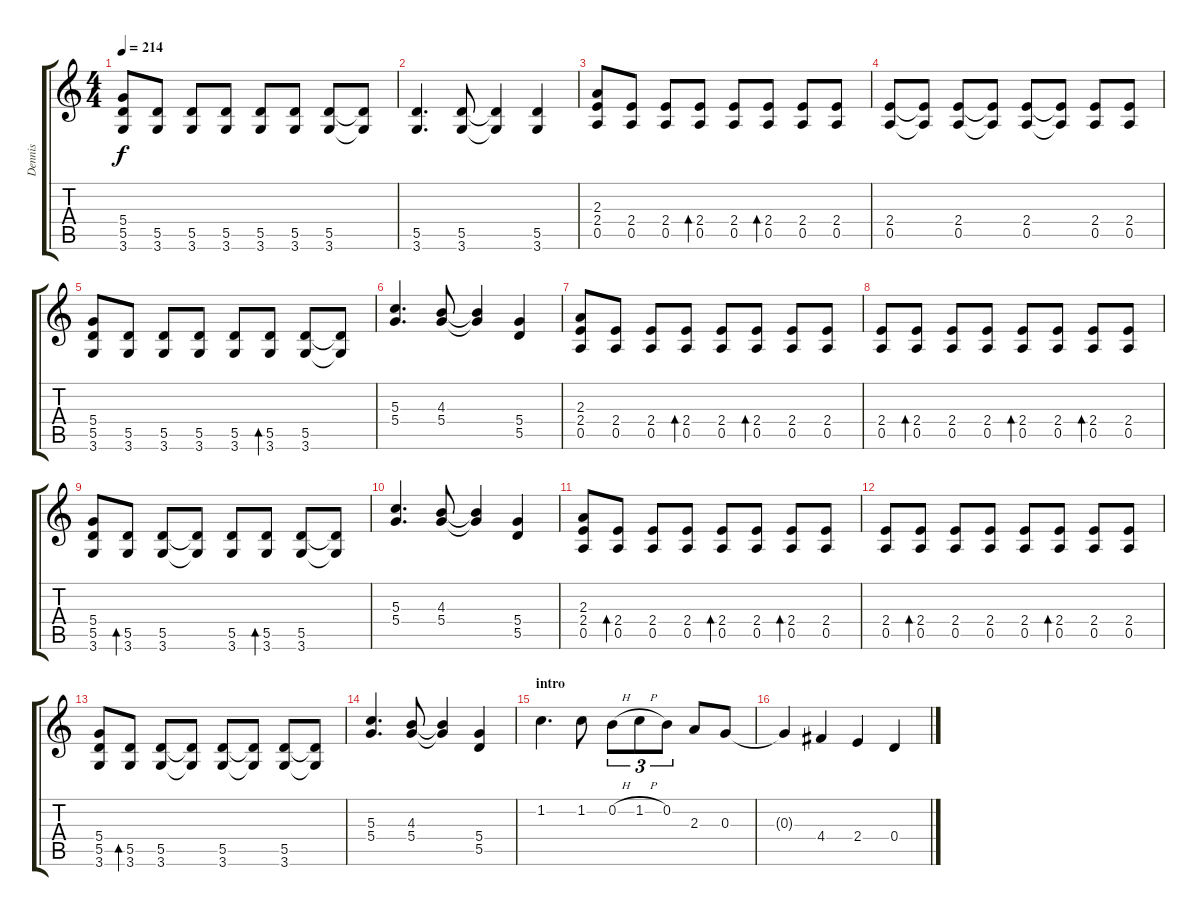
\track ("Dennis" "Dennis") {instrument distortionguitar}
\staff {score tabs}
\tuning (E4 B3 G3 D3 A2 E2) {hide}
\ts (4 4)
\tempo 214
\clef g2
\ks c
(5.4 5.5 3.6).8{dy f} (5.5 3.6).8 (5.5 3.6).8 (5.5 3.6).8 (5.5 3.6).8 (5.5 3.6).8 (5.5 3.6).8 (5.5{t} 3.6{t}).8 |
(5.5 3.6).4{d} (5.5 3.6).8 (5.5{t} 3.6{t}).4 (5.5 3.6).4 |
(2.3 2.4 0.5).8 (2.4 0.5).8 (2.4 0.5).8 (2.4 0.5).8{bd 240} (2.4 0.5).8 (2.4 0.5).8{bd 240} (2.4 0.5).8 (2.4 0.5).8 |
(2.4 0.5).8 (2.4{t} 0.5{t}).8 (2.4 0.5).8 (2.4{t} 0.5{t}).8 (2.4 0.5).8 (2.4{t} 0.5{t}).8 (2.4 0.5).8 (2.4 0.5).8 |
(5.4 5.5 3.6).8 (5.5 3.6).8 (5.5 3.6).8 (5.5 3.6).8 (5.5 3.6).8 (5.5 3.6).8{bd 240} (5.5 3.6).8 (5.5{t} 3.6{t}).8 |
(5.3 5.4).4{d} (4.3 5.4).8 (4.3{t} 5.4{t}).4 (5.4 5.5).4 |
(2.3 2.4 0.5).8 (2.4 0.5).8 (2.4 0.5).8 (2.4 0.5).8{bd 240} (2.4 0.5).8 (2.4 0.5).8{bd 240} (2.4 0.5).8 (2.4 0.5).8 |
(2.4 0.5).8 (2.4 0.5).8{bd 240} (2.4 0.5).8 (2.4 0.5).8 (2.4 0.5).8{bd 240} (2.4 0.5).8 (2.4 0.5).8{bd 240} (2.4 0.5).8 |
(5.4 5.5 3.6).8 (5.5 3.6).8{bd 240} (5.5 3.6).8 (5.5{t} 3.6{t}).8 (5.5 3.6).8 (5.5 3.6).8{bd 240} (5.5 3.6).8 (5.5{t} 3.6{t}).8 |
(5.3 5.4).4{d} (4.3 5.4).8 (4.3{t} 5.4{t}).4 (5.4 5.5).4 |
(2.3 2.4 0.5).8 (2.4 0.5).8{bd 240} (2.4 0.5).8 (2.4 0.5).8 (2.4 0.5).8{bd 240} (2.4 0.5).8 (2.4 0.5).8{bd 240} (2.4 0.5).8 |
(2.4 0.5).8 (2.4 0.5).8{bd 240} (2.4 0.5).8 (2.4 0.5).8 (2.4 0.5).8 (2.4 0.5).8{bd 240} (2.4 0.5).8 (2.4 0.5).8 |
(5.4 5.5 3.6).8 (5.5 3.6).8{bd 240} (5.5 3.6).8 (5.5{t} 3.6{t}).8 (5.5 3.6).8 (5.5{t} 3.6{t}).8 (5.5 3.6).8 (5.5{t} 3.6{t}).8 |
(5.3 5.4).4{d} (4.3 5.4).8 (4.3{t} 5.4{t}).4 (5.4 5.5).4 |
\section ("" "intro")
1.2.4{d} 1.2.8 0.2{h}.8{tu (3 2)} 1.2{h}.8{tu (3 2)} 0.2.8{tu (3 2)} 2.3.8 0.3.8 |
0.3{t}.4 4.4.4 2.4.4 0.4.4
